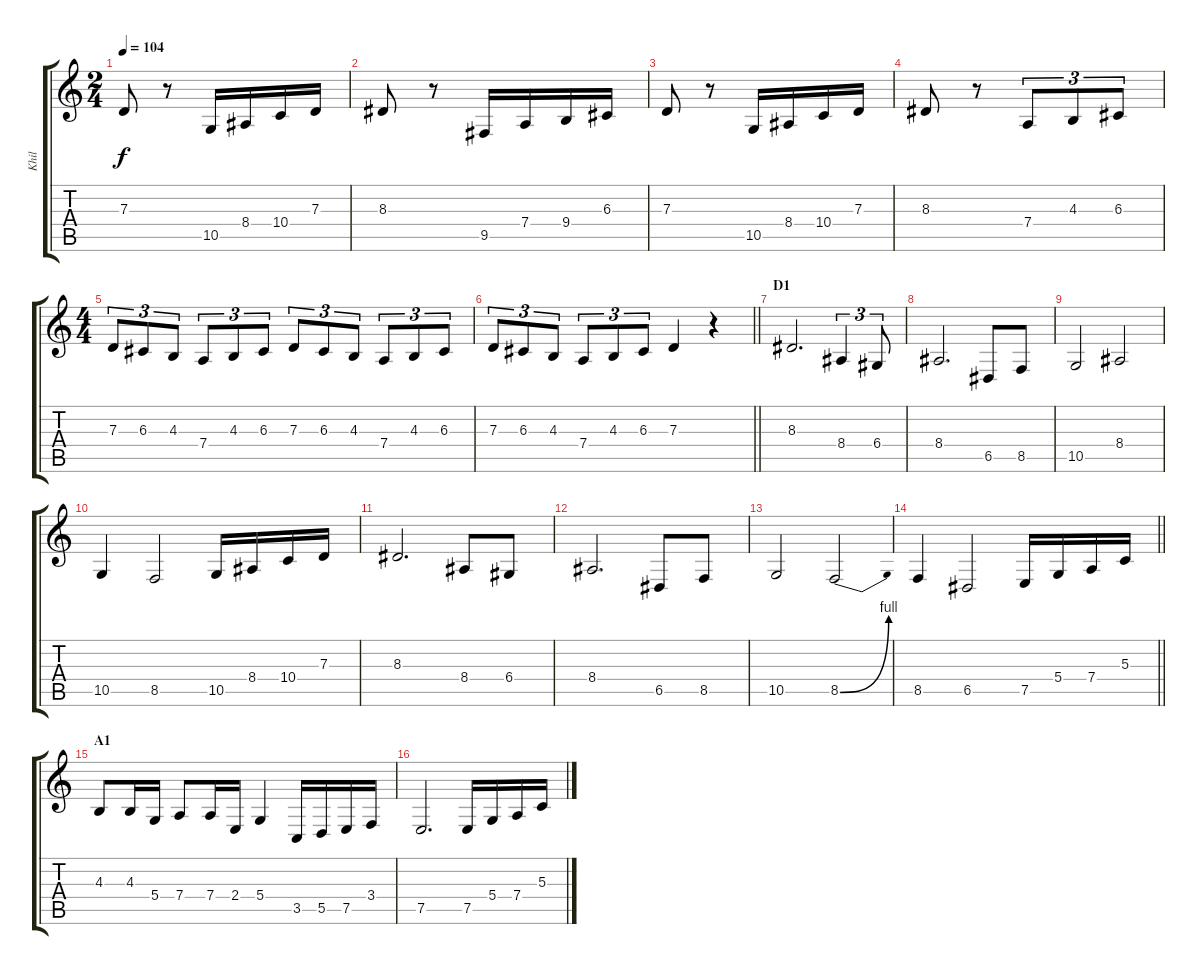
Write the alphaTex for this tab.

\track ("Khil" "Khil") {instrument clarinet}
\staff {score tabs}
\tuning (E4 B3 G3 D3 A2 D2) {hide}
\ts (2 4)
\tempo 104
\clef g2
\ks c
7.3.8{dy f} r.8 10.5.16 8.4.16 10.4.16 7.3.16 |
8.3.8 r.8 9.5.16 7.4.16 9.4.16 6.3.16 |
7.3.8 r.8 10.5.16 8.4.16 10.4.16 7.3.16 |
8.3.8 r.8 7.4.8{tu (3 2)} 4.3.8{tu (3 2)} 6.3.8{tu (3 2)} |
\ts (4 4)
7.3.8{tu (3 2)} 6.3.8{tu (3 2)} 4.3.8{tu (3 2)} 7.4.8{tu (3 2)} 4.3.8{tu (3 2)} 6.3.8{tu (3 2)} 7.3.8{tu (3 2)} 6.3.8{tu (3 2)} 4.3.8{tu (3 2)} 7.4.8{tu (3 2)} 4.3.8{tu (3 2)} 6.3.8{tu (3 2)} |
\barLineRight lightlight
7.3.8{tu (3 2)} 6.3.8{tu (3 2)} 4.3.8{tu (3 2)} 7.4.8{tu (3 2)} 4.3.8{tu (3 2)} 6.3.8{tu (3 2)} 7.3.4 r.4 |
\section ("" "D1")
8.3.2{d} 8.4.4{tu (3 2)} 6.4.8{tu (3 2)} |
8.4.2{d} 6.5.8 8.5.8 |
10.5.2 8.4.2 |
10.5.4 8.5.2 10.5.16 8.4.16 10.4.16 7.3.16 |
8.3.2{d} 8.4.8 6.4.8 |
8.4.2{d} 6.5.8 8.5.8 |
10.5.2 8.5{be (bend 0 0 60 4)}.2 |
\barLineRight lightlight
8.5.4 6.5.2 7.5.16 5.4.16 7.4.16 5.3.16 |
\section ("" "A1")
4.3.8 4.3.16 5.4.16 7.4.8 7.4.16 2.4.16 5.4.4 3.5.16 5.5.16 7.5.16 3.4.16 |
7.5.2{d} 7.5.16 5.4.16 7.4.16 5.3.16
